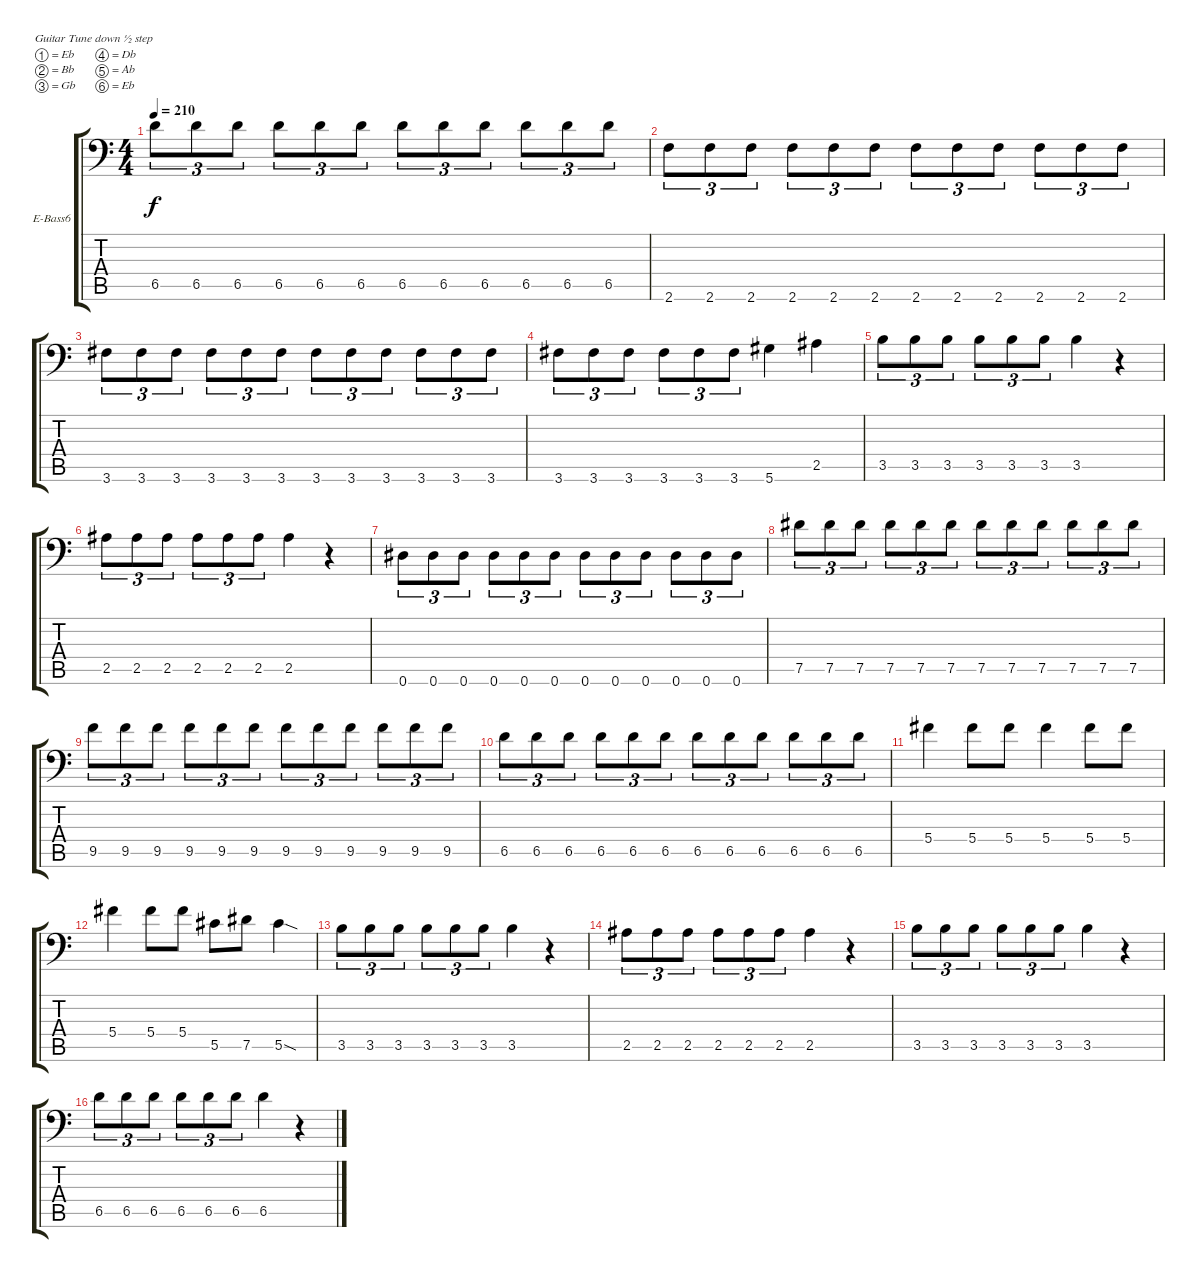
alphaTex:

\bracketExtendMode groupsimilarinstruments
\firstSystemTrackNameOrientation horizontal
\otherSystemsTrackNameOrientation horizontal
\track ("Bajo" "E-Bass6") {instrument slapbass1}
\staff {score tabs}
\tuning (Eb4 Bb3 Gb3 Db3 Ab2 Eb2)
\ts (4 4)
\tempo 210
\clef f4
\ks c
6.5.8{tu (3 2) dy f} 6.5.8{tu (3 2)} 6.5.8{tu (3 2)} 6.5.8{tu (3 2)} 6.5.8{tu (3 2)} 6.5.8{tu (3 2)} 6.5.8{tu (3 2)} 6.5.8{tu (3 2)} 6.5.8{tu (3 2)} 6.5.8{tu (3 2)} 6.5.8{tu (3 2)} 6.5.8{tu (3 2)} |
2.6.8{tu (3 2)} 2.6.8{tu (3 2)} 2.6.8{tu (3 2)} 2.6.8{tu (3 2)} 2.6.8{tu (3 2)} 2.6.8{tu (3 2)} 2.6.8{tu (3 2)} 2.6.8{tu (3 2)} 2.6.8{tu (3 2)} 2.6.8{tu (3 2)} 2.6.8{tu (3 2)} 2.6.8{tu (3 2)} |
3.6.8{tu (3 2)} 3.6.8{tu (3 2)} 3.6.8{tu (3 2)} 3.6.8{tu (3 2)} 3.6.8{tu (3 2)} 3.6.8{tu (3 2)} 3.6.8{tu (3 2)} 3.6.8{tu (3 2)} 3.6.8{tu (3 2)} 3.6.8{tu (3 2)} 3.6.8{tu (3 2)} 3.6.8{tu (3 2)} |
3.6.8{tu (3 2)} 3.6.8{tu (3 2)} 3.6.8{tu (3 2)} 3.6.8{tu (3 2)} 3.6.8{tu (3 2)} 3.6.8{tu (3 2)} 5.6.4 2.5.4 |
3.5.8{tu (3 2)} 3.5.8{tu (3 2)} 3.5.8{tu (3 2)} 3.5.8{tu (3 2)} 3.5.8{tu (3 2)} 3.5.8{tu (3 2)} 3.5.4 r.4 |
2.5.8{tu (3 2)} 2.5.8{tu (3 2)} 2.5.8{tu (3 2)} 2.5.8{tu (3 2)} 2.5.8{tu (3 2)} 2.5.8{tu (3 2)} 2.5.4 r.4 |
0.6.8{tu (3 2)} 0.6.8{tu (3 2)} 0.6.8{tu (3 2)} 0.6.8{tu (3 2)} 0.6.8{tu (3 2)} 0.6.8{tu (3 2)} 0.6.8{tu (3 2)} 0.6.8{tu (3 2)} 0.6.8{tu (3 2)} 0.6.8{tu (3 2)} 0.6.8{tu (3 2)} 0.6.8{tu (3 2)} |
7.5.8{tu (3 2)} 7.5.8{tu (3 2)} 7.5.8{tu (3 2)} 7.5.8{tu (3 2)} 7.5.8{tu (3 2)} 7.5.8{tu (3 2)} 7.5.8{tu (3 2)} 7.5.8{tu (3 2)} 7.5.8{tu (3 2)} 7.5.8{tu (3 2)} 7.5.8{tu (3 2)} 7.5.8{tu (3 2)} |
9.5.8{tu (3 2)} 9.5.8{tu (3 2)} 9.5.8{tu (3 2)} 9.5.8{tu (3 2)} 9.5.8{tu (3 2)} 9.5.8{tu (3 2)} 9.5.8{tu (3 2)} 9.5.8{tu (3 2)} 9.5.8{tu (3 2)} 9.5.8{tu (3 2)} 9.5.8{tu (3 2)} 9.5.8{tu (3 2)} |
6.5.8{tu (3 2)} 6.5.8{tu (3 2)} 6.5.8{tu (3 2)} 6.5.8{tu (3 2)} 6.5.8{tu (3 2)} 6.5.8{tu (3 2)} 6.5.8{tu (3 2)} 6.5.8{tu (3 2)} 6.5.8{tu (3 2)} 6.5.8{tu (3 2)} 6.5.8{tu (3 2)} 6.5.8{tu (3 2)} |
5.4.4 5.4.8 5.4.8 5.4.4 5.4.8 5.4.8 |
5.4.4 5.4.8 5.4.8 5.5.8 7.5.8 5.5{sod}.4 |
3.5.8{tu (3 2)} 3.5.8{tu (3 2)} 3.5.8{tu (3 2)} 3.5.8{tu (3 2)} 3.5.8{tu (3 2)} 3.5.8{tu (3 2)} 3.5.4 r.4 |
2.5.8{tu (3 2)} 2.5.8{tu (3 2)} 2.5.8{tu (3 2)} 2.5.8{tu (3 2)} 2.5.8{tu (3 2)} 2.5.8{tu (3 2)} 2.5.4 r.4 |
3.5.8{tu (3 2)} 3.5.8{tu (3 2)} 3.5.8{tu (3 2)} 3.5.8{tu (3 2)} 3.5.8{tu (3 2)} 3.5.8{tu (3 2)} 3.5.4 r.4 |
6.5.8{tu (3 2)} 6.5.8{tu (3 2)} 6.5.8{tu (3 2)} 6.5.8{tu (3 2)} 6.5.8{tu (3 2)} 6.5.8{tu (3 2)} 6.5.4 r.4
